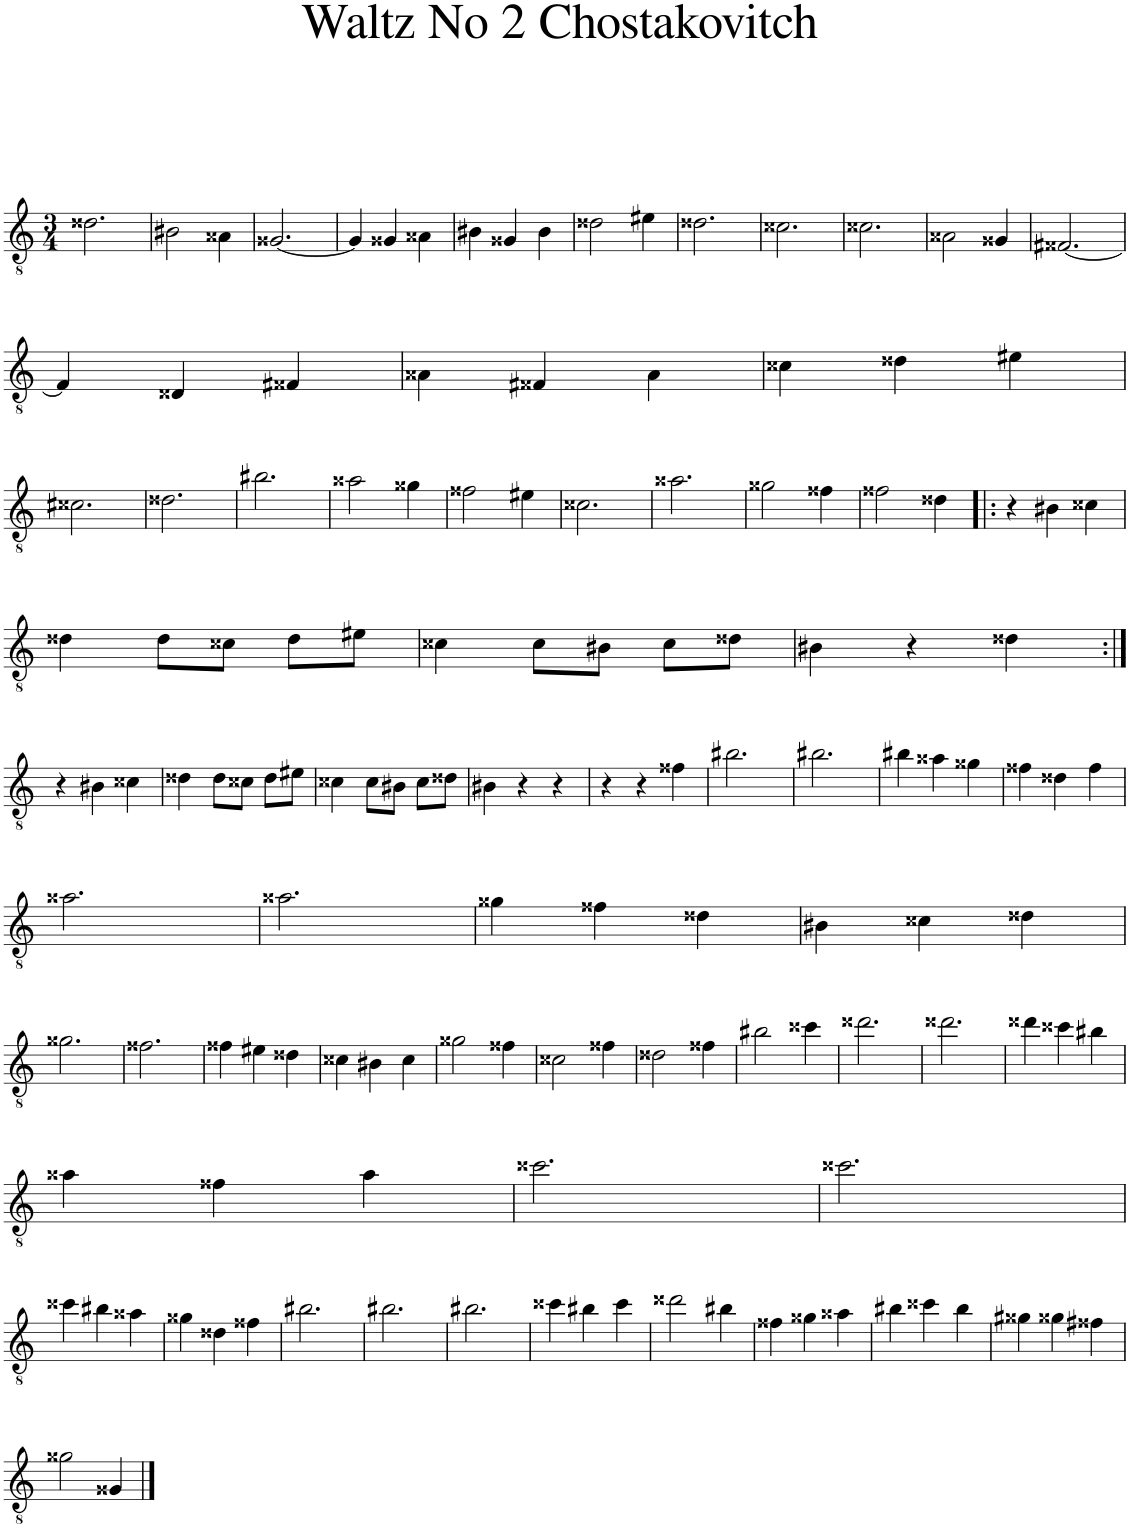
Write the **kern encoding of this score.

**kern
*part1
*staff1
*I"Alto Sax
*I'Sax
*clefGv2
*Trd0c-3
*k[]
*M3/4
=1
2.d##X\
=2
2B#X\
4A##X\
=3
[2.G##X/
=4
4G##/]
4G##X/
4A##X\
=5
4B#X\
4G##X/
4B#\
=6
2d##X\
4e#X\
=7
2.d##X\
=8
2.c##X\
=9
2.c##X\
=10
2A##X\
4G##X/
=11
[2.F###X/
!!LO:LB:g=z
=12
4F###/]
4D##X/
4F###X/
=13
4A##X\
4F###X/
4A##\
=14
4c##X\
4d##X\
4e#X\
!!LO:LB:g=z
=15
2.c###X\
=16
2.d##X\
=17
2.b#X\
=18
2a##X\
4g##X\
=19
2f##X\
4e#X\
=20
2.c##X\
=21
2.a##X\
=22
2g##X\
4f##X\
=23
2f##X\
4d##X\
=24!|:
4r
4B#X\
4c##X\
!!LO:LB:g=z
=25
4d##X\
8d##\L
8c##X\J
8d##\L
8e#X\J
=26
4c##X\
8c##\L
8B#X\J
8c##\L
8d##X\J
=27
4B#X\
4r
4d##X\
!!LO:LB:g=z
=28:|!
4r
4B#X\
4c##X\
=29
4d##X\
8d##\L
8c##X\J
8d##\L
8e#X\J
=30
4c##X\
8c##\L
8B#X\J
8c##\L
8d##X\J
=31
4B#X\
4r
4r
=32
4r
4r
4f##X\
=33
2.b#X\
=34
2.b#X\
=35
4b#X\
4a##X\
4g##X\
=36
4f##X\
4d##X\
4f##\
!!LO:LB:g=z
=37
2.a##X\
=38
2.a##X\
=39
4g##X\
4f##X\
4d##X\
=40
4B#X\
4c##X\
4d##X\
!!LO:LB:g=z
=41
2.g##X\
=42
2.f##X\
=43
4f##X\
4e#X\
4d##X\
=44
4c##X\
4B#X\
4c##\
=45
2g##X\
4f##X\
=46
2c##X\
4f##X\
=47
2d##X\
4f##X\
=48
2b#X\
4cc##X\
=49
2.dd##X\
=50
2.dd##X\
=51
4dd##X\
4cc##X\
4b#X\
!!LO:LB:g=z
=52
4a##X\
4f##X\
4a##\
=53
2.cc##X\
=54
2.cc##X\
!!LO:LB:g=z
=55
4cc##X\
4b#X\
4a##X\
=56
4g##X\
4d##X\
4f##X\
=57
2.b#X\
=58
2.b#X\
=59
2.b#X\
=60
4cc##X\
4b#X\
4cc##\
=61
2dd##X\
4b#X\
=62
4f##X\
4g##X\
4a##X\
=63
4b#X\
4cc##X\
4b#\
=64
4g###X\
4g##X\
4f###X\
!!LO:LB:g=z
=65
2g##X\
4G##X/
==
*-
